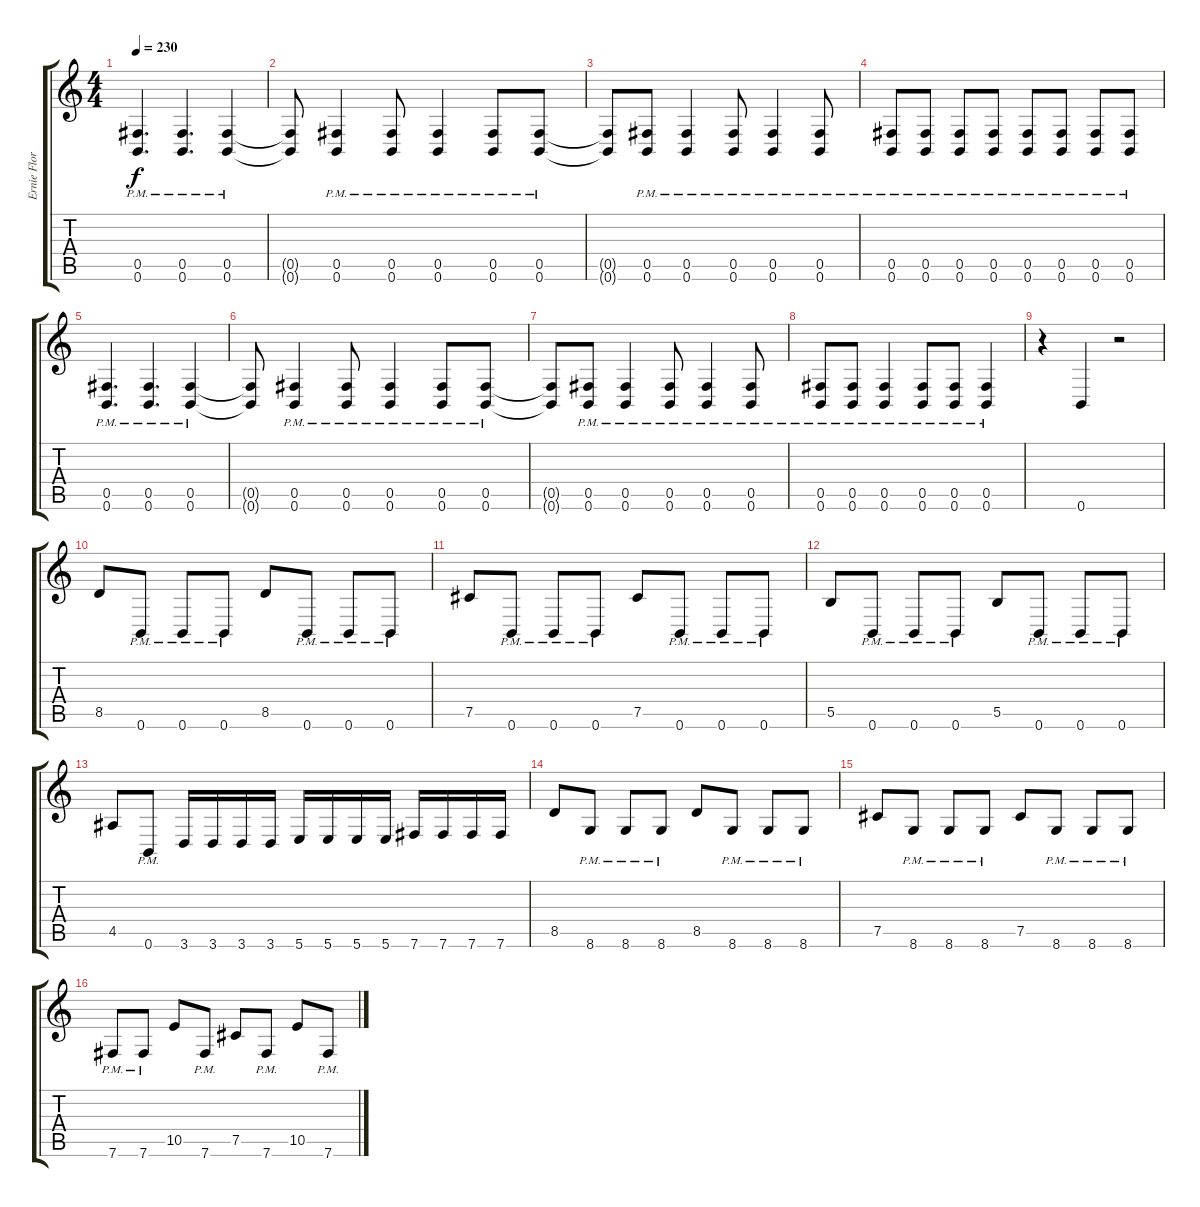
\track ("Ernie Flores" "Ernie Flor") {instrument distortionguitar}
\staff {score tabs}
\tuning (Db4 Ab3 E3 B2 Gb2 B1) {hide}
\ts (4 4)
\tempo 230
\clef g2
\ks c
(0.5{pm} 0.6{pm}).4{d dy f} (0.5{pm} 0.6{pm}).4{d} (0.5{pm} 0.6{pm}).4 |
(0.5{t} 0.6{t}).8 (0.5{pm} 0.6{pm}).4 (0.5{pm} 0.6{pm}).8 (0.5{pm} 0.6{pm}).4 (0.5{pm} 0.6{pm}).8 (0.5{pm} 0.6{pm}).8 |
(0.5{t} 0.6{t}).8 (0.5{pm} 0.6{pm}).8 (0.5{pm} 0.6{pm}).4 (0.5{pm} 0.6{pm}).8 (0.5{pm} 0.6{pm}).4 (0.5{pm} 0.6{pm}).8 |
(0.5{pm} 0.6{pm}).8 (0.5{pm} 0.6{pm}).8 (0.5{pm} 0.6{pm}).8 (0.5{pm} 0.6{pm}).8 (0.5{pm} 0.6{pm}).8 (0.5{pm} 0.6{pm}).8 (0.5{pm} 0.6{pm}).8 (0.5{pm} 0.6{pm}).8 |
(0.5{pm} 0.6{pm}).4{d} (0.5{pm} 0.6{pm}).4{d} (0.5{pm} 0.6{pm}).4 |
(0.5{t} 0.6{t}).8 (0.5{pm} 0.6{pm}).4 (0.5{pm} 0.6{pm}).8 (0.5{pm} 0.6{pm}).4 (0.5{pm} 0.6{pm}).8 (0.5{pm} 0.6{pm}).8 |
(0.5{t} 0.6{t}).8 (0.5{pm} 0.6{pm}).8 (0.5{pm} 0.6{pm}).4 (0.5{pm} 0.6{pm}).8 (0.5{pm} 0.6{pm}).4 (0.5{pm} 0.6{pm}).8 |
(0.5{pm} 0.6{pm}).8 (0.5{pm} 0.6{pm}).8 (0.5{pm} 0.6{pm}).4 (0.5{pm} 0.6{pm}).8 (0.5{pm} 0.6{pm}).8 (0.5{pm} 0.6{pm}).4 |
r.4 0.6.4 r.2 |
8.5.8 0.6{pm}.8 0.6{pm}.8 0.6{pm}.8 8.5.8 0.6{pm}.8 0.6{pm}.8 0.6{pm}.8 |
7.5.8 0.6{pm}.8 0.6{pm}.8 0.6{pm}.8 7.5.8 0.6{pm}.8 0.6{pm}.8 0.6{pm}.8 |
5.5.8 0.6{pm}.8 0.6{pm}.8 0.6{pm}.8 5.5.8 0.6{pm}.8 0.6{pm}.8 0.6{pm}.8 |
4.5.8 0.6{pm}.8 3.6.16 3.6.16 3.6.16 3.6.16 5.6.16 5.6.16 5.6.16 5.6.16 7.6.16 7.6.16 7.6.16 7.6.16 |
8.5.8 8.6{pm}.8 8.6{pm}.8 8.6{pm}.8 8.5.8 8.6{pm}.8 8.6{pm}.8 8.6{pm}.8 |
7.5.8 8.6{pm}.8 8.6{pm}.8 8.6{pm}.8 7.5.8 8.6{pm}.8 8.6{pm}.8 8.6{pm}.8 |
7.6{pm}.8 7.6{pm}.8 10.5.8 7.6{pm}.8 7.5.8 7.6{pm}.8 10.5.8 7.6{pm}.8
